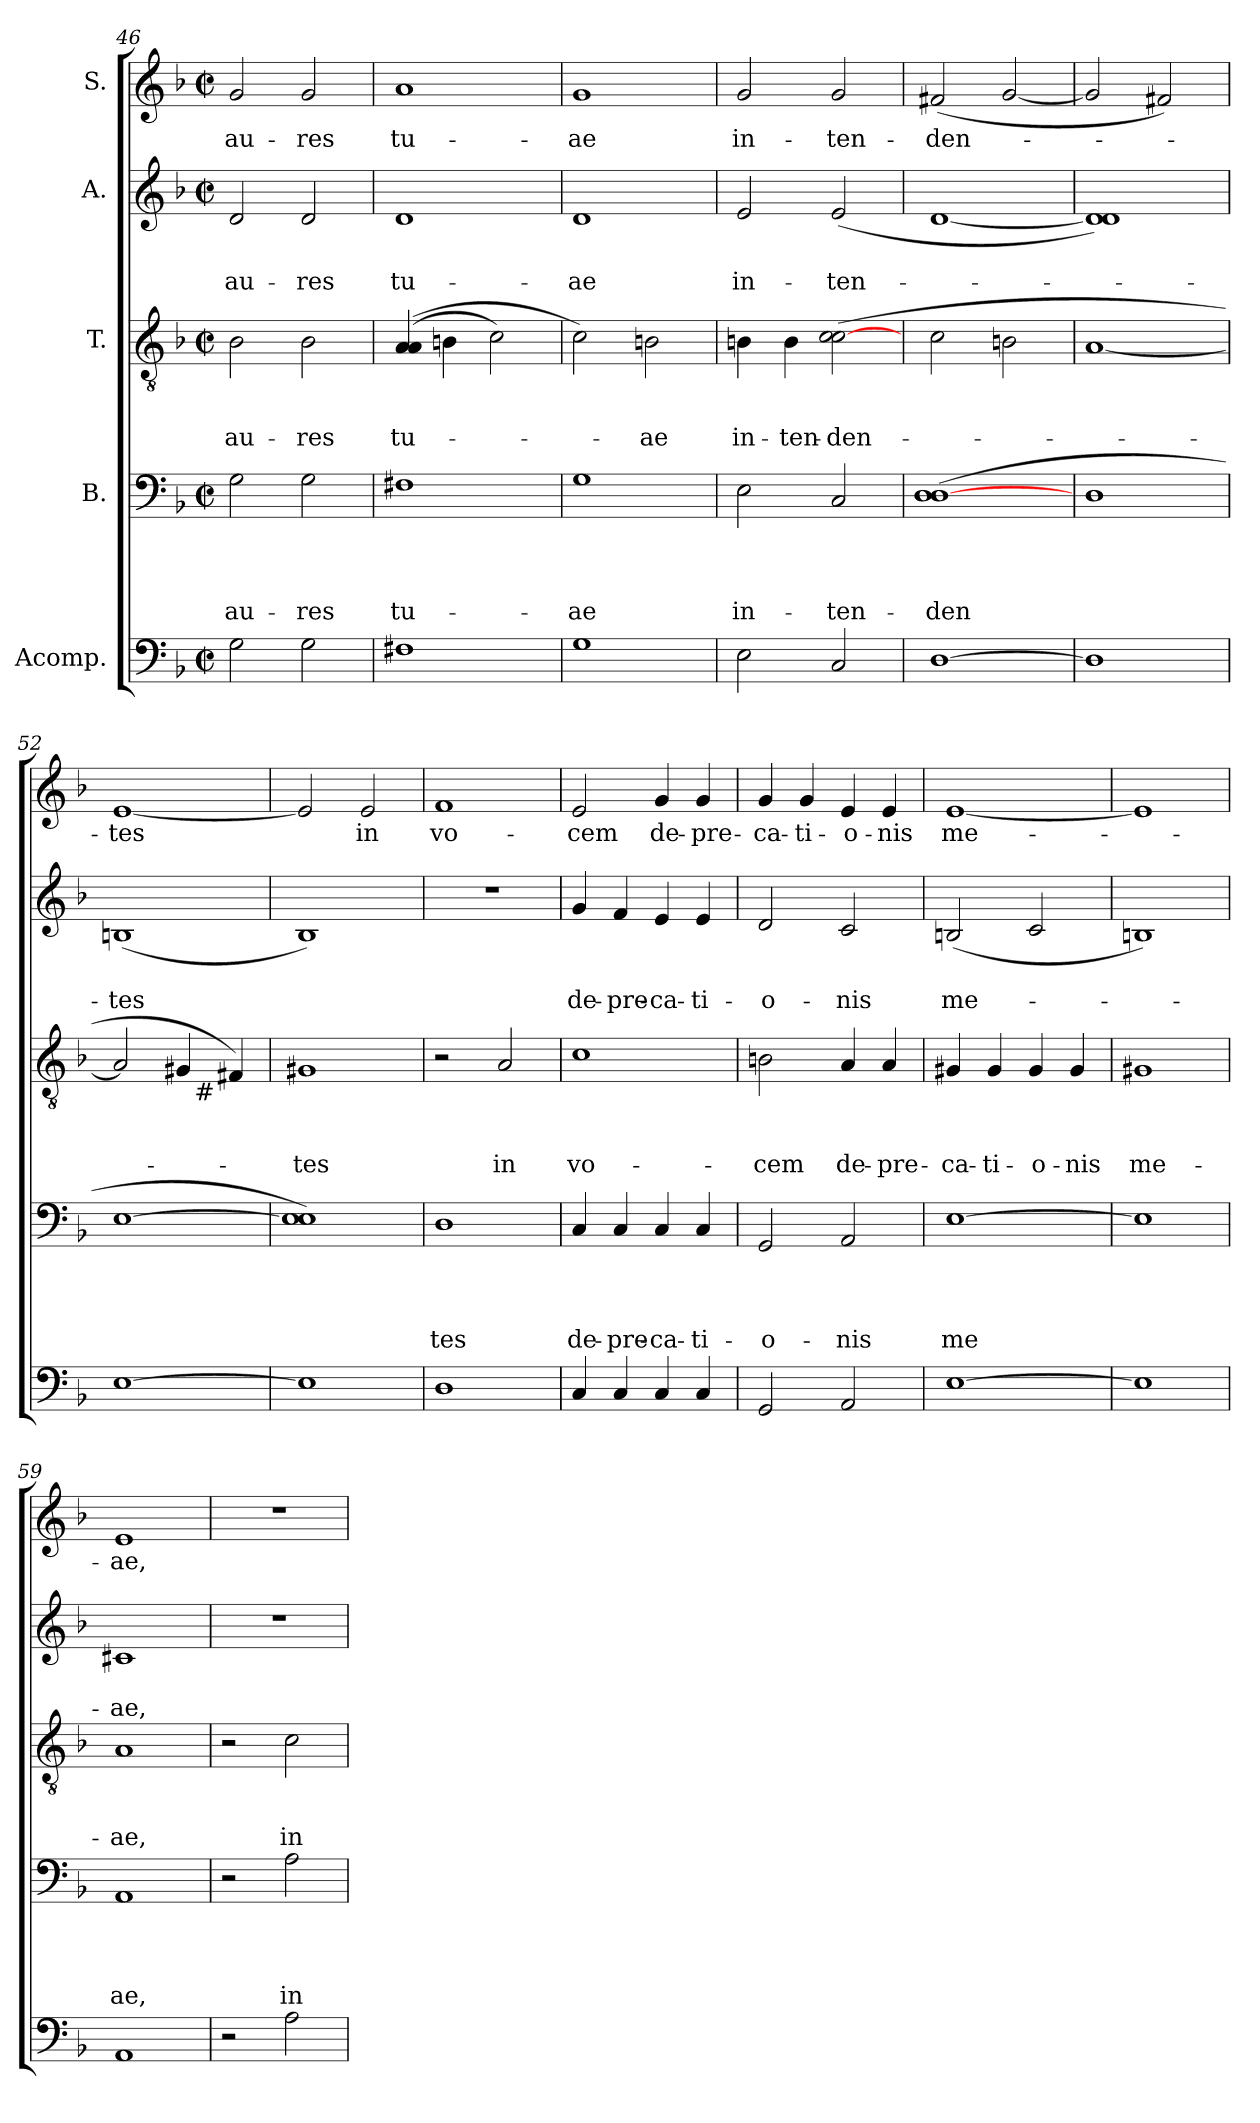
**kern	**kern	**text	**text	**text	**text	**kern	**text	**text	**text	**kern	**text	**text	**kern	**text
*part5	*part4	*part4	*part4	*part4	*part4	*part3	*part3	*part3	*part3	*part2	*part2	*part2	*part1	*part1
*staff5	*staff4	*staff4	*staff4	*staff4	*staff4	*staff3	*staff3	*staff3	*staff3	*staff2	*staff2	*staff2	*staff1	*staff1
*I"Acomp.	*I"B.	*	*	*	*	*I"T.	*	*	*	*I"A.	*	*	*I"S.	*
*clefF4	*clefF4	*	*	*	*	*clefGv2	*	*	*	*clefG2	*	*	*clefG2	*
*k[b-]	*k[b-]	*	*	*	*	*k[b-]	*	*	*	*k[b-]	*	*	*k[b-]	*
*F:	*F:	*	*	*	*	*F:	*	*	*	*F:	*	*	*F:	*
*M2/2	*M2/2	*	*	*	*	*M2/2	*	*	*	*M2/2	*	*	*M2/2	*
*met(c|)	*met(c|)	*	*	*	*	*met(c|)	*	*	*	*met(c|)	*	*	*met(c|)	*
=46	=46	=46	=46	=46	=46	=46	=46	=46	=46	=46	=46	=46	=46	=46
!	!	!	!	!	!LO:LY:b	!	!	!	!LO:LY:b	!	!	!LO:LY:b	!	!LO:LY:b
2G\	2G\	.	.	.	au-	2B-\	.	.	au-	2d/	.	au-	2g/	au-
!	!	!	!	!	!LO:LY:b	!	!	!	!LO:LY:b	!	!	!LO:LY:b	!	!LO:LY:b
2G\	2G\	.	.	.	-res	2B-\	.	.	-res	2d/	.	-res	2g/	-res
=47	=47	=47	=47	=47	=47	=47	=47	=47	=47	=47	=47	=47	=47	=47
!	!	!	!	!	!LO:LY:b	!	!	!	!LO:LY:b	!	!	!LO:LY:b	!	!LO:LY:b
1F#X	1F#X	.	.	.	tu-	(>(>4A/ 4A/	.	.	tu-	1d	.	tu-	1a	tu-
.	.	.	.	.	.	4Bn\	.	.	.	.	.	.	.	.
.	.	.	.	.	.	2c\)	.	.	.	.	.	.	.	.
=48	=48	=48	=48	=48	=48	=48	=48	=48	=48	=48	=48	=48	=48	=48
!	!	!	!	!	!LO:LY:b	!	!	!	!	!	!	!LO:LY:b	!	!LO:LY:b
1G	1G	.	.	.	-ae	2c\)	.	.	.	1d	.	-ae	1g	-ae
!	!	!	!	!	!	!	!	!	!LO:LY:b	!	!	!	!	!
.	.	.	.	.	.	2Bn\	.	.	-ae	.	.	.	.	.
=49	=49	=49	=49	=49	=49	=49	=49	=49	=49	=49	=49	=49	=49	=49
!	!	!	!	!	!LO:LY:b	!	!	!	!LO:LY:b	!	!	!LO:LY:b	!	!LO:LY:b
2E\	2E\	.	.	.	in-	4Bn\	.	.	in-	2e/	.	in-	2g/	in-
!	!	!	!	!	!	!	!	!	!LO:LY:b	!	!	!	!	!
.	.	.	.	.	.	4B\	.	.	-ten-	.	.	.	.	.
!	!	!	!	!	!LO:LY:b	!	!	!	!LO:LY:b	!	!	!LO:LY:b	!	!LO:LY:b
2C/	2C/	.	.	.	-ten-	(>2c\ [>2c\	.	.	-den-	(>2e/	.	-ten-	2g/	-ten-
=50	=50	=50	=50	=50	=50	=50	=50	=50	=50	=50	=50	=50	=50	=50
!	!	!	!	!	!LO:LY:b	!	!	!	!	!	!	!	!	!LO:LY:b
[>1D	(>1D [>1D	.	.	.	-den	2c\	.	.	.	[>1d	.	.	(>2f#X/	-den-
.	.	.	.	.	.	2Bn\	.	.	.	.	.	.	[>2g/	.
=51	=51	=51	=51	=51	=51	=51	=51	=51	=51	=51	=51	=51	=51	=51
1D]	1D	.	.	.	.	[<1A	.	.	.	1d] 1d)	.	.	2g/]	.
.	.	.	.	.	.	.	.	.	.	.	.	.	2f#X/)	.
=52	=52	=52	=52	=52	=52	=52	=52	=52	=52	=52	=52	=52	=52	=52
!	!	!	!	!	!	!	!	!	!	!	!	!LO:LY:b	!	!LO:LY:b
*	*	*	*	*	*	*^	*	*	*	*	*	*	*	*
[>1E	[>1E	.	.	.	.	2A/]	2ryy	.	.	.	(>1Bn	.	-tes	[>1e	-tes
.	.	.	.	.	.	4G#X/	16ryy	.	.	.	.	.	.	.	.
!	!	!	!	!	!	!	!LO:TX:b:t=#	!	!	!	!	!	!	!	!
.	.	.	.	.	.	.	4..ryy	.	.	.	.	.	.	.	.
.	.	.	.	.	.	4F#X/)	.	.	.	.	.	.	.	.	.
=53	=53	=53	=53	=53	=53	=53	=53	=53	=53	=53	=53	=53	=53	=53	=53
!	!	!	!	!	!	!	!	!	!	!LO:LY:b	!	!	!	!	!
*	*	*	*	*	*	*v	*v	*	*	*	*	*	*	*	*
1E]	1E] 1E)	.	.	.	.	1G#X	.	.	-tes	1B-)	.	.	2e/]	.
!	!	!	!	!	!	!	!	!	!	!	!	!	!	!LO:LY:b
.	.	.	.	.	.	.	.	.	.	.	.	.	2e/	in
!!LO:PB:g=z
=54	=54	=54	=54	=54	=54	=54	=54	=54	=54	=54	=54	=54	=54	=54
!	!	!	!	!	!LO:LY:b	!	!	!	!	!	!	!	!	!LO:LY:b
1D	1D	.	.	.	tes	2r	.	.	.	1r	.	.	1f	vo-
!	!	!	!	!	!	!	!	!	!LO:LY:b	!	!	!	!	!
.	.	.	.	.	.	2A/	.	.	in	.	.	.	.	.
=55	=55	=55	=55	=55	=55	=55	=55	=55	=55	=55	=55	=55	=55	=55
!	!	!	!	!	!LO:LY:b	!	!	!	!LO:LY:b	!	!	!LO:LY:b	!	!LO:LY:b
4C/	4C/	.	.	.	de-	1c	.	.	vo-	4g/	.	de-	2e/	-cem
!	!	!	!	!	!LO:LY:b	!	!	!	!	!	!	!LO:LY:b	!	!
4C/	4C/	.	.	.	-pre-	.	.	.	.	4f/	.	-pre-	.	.
!	!	!	!	!	!LO:LY:b	!	!	!	!	!	!	!LO:LY:b	!	!LO:LY:b
4C/	4C/	.	.	.	-ca-	.	.	.	.	4e/	.	-ca-	4g/	de-
!	!	!	!	!	!LO:LY:b	!	!	!	!	!	!	!LO:LY:b	!	!LO:LY:b
4C/	4C/	.	.	.	-ti-	.	.	.	.	4e/	.	-ti-	4g/	-pre-
=56	=56	=56	=56	=56	=56	=56	=56	=56	=56	=56	=56	=56	=56	=56
!	!	!	!	!	!LO:LY:b	!	!	!	!LO:LY:b	!	!	!LO:LY:b	!	!LO:LY:b
2GG/	2GG/	.	.	.	-o-	2Bn\	.	.	-cem	2d/	.	-o-	4g/	-ca-
!	!	!	!	!	!	!	!	!	!	!	!	!	!	!LO:LY:b
.	.	.	.	.	.	.	.	.	.	.	.	.	4g/	-ti-
!	!	!	!	!	!LO:LY:b	!	!	!	!LO:LY:b	!	!	!LO:LY:b	!	!LO:LY:b
2AA/	2AA/	.	.	.	-nis	4A/	.	.	de-	2c/	.	-nis	4e/	-o-
!	!	!	!	!	!	!	!	!	!LO:LY:b	!	!	!	!	!LO:LY:b
.	.	.	.	.	.	4A/	.	.	-pre-	.	.	.	4e/	-nis
=57	=57	=57	=57	=57	=57	=57	=57	=57	=57	=57	=57	=57	=57	=57
!	!	!	!	!	!LO:LY:b	!	!	!	!LO:LY:b	!	!	!LO:LY:b	!	!LO:LY:b
[>1E	[>1E	.	.	.	me	4G#X/	.	.	-ca-	(>2Bn/	.	me-	[>1e	me-
!	!	!	!	!	!	!	!	!	!LO:LY:b	!	!	!	!	!
.	.	.	.	.	.	4G#/	.	.	-ti-	.	.	.	.	.
!	!	!	!	!	!	!	!	!	!LO:LY:b	!	!	!	!	!
.	.	.	.	.	.	4G#/	.	.	-o-	2c/	.	.	.	.
!	!	!	!	!	!	!	!	!	!LO:LY:b	!	!	!	!	!
.	.	.	.	.	.	4G#/	.	.	-nis	.	.	.	.	.
=58	=58	=58	=58	=58	=58	=58	=58	=58	=58	=58	=58	=58	=58	=58
!	!	!	!	!	!	!	!	!	!LO:LY:b	!	!	!	!	!
1E]	1E]	.	.	.	.	1G#X	.	.	me-	1Bn)	.	.	1e]	.
=59	=59	=59	=59	=59	=59	=59	=59	=59	=59	=59	=59	=59	=59	=59
!	!	!	!	!	!LO:LY:b	!	!	!	!LO:LY:b	!	!	!LO:LY:b	!	!LO:LY:b
1AA	1AA	.	.	.	ae,	1A	.	.	-ae,	1c#X	.	-ae,	1e	-ae,
=60	=60	=60	=60	=60	=60	=60	=60	=60	=60	=60	=60	=60	=60	=60
2r	2r	.	.	.	.	2r	.	.	.	1r	.	.	1r	.
!	!	!	!	!	!LO:LY:b	!	!	!	!LO:LY:b	!	!	!	!	!
2A\	2A\	.	.	.	in	2c\	.	.	in	.	.	.	.	.
=	=	=	=	=	=	=	=	=	=	=	=	=	=	=
*-	*-	*-	*-	*-	*-	*-	*-	*-	*-	*-	*-	*-	*-	*-
